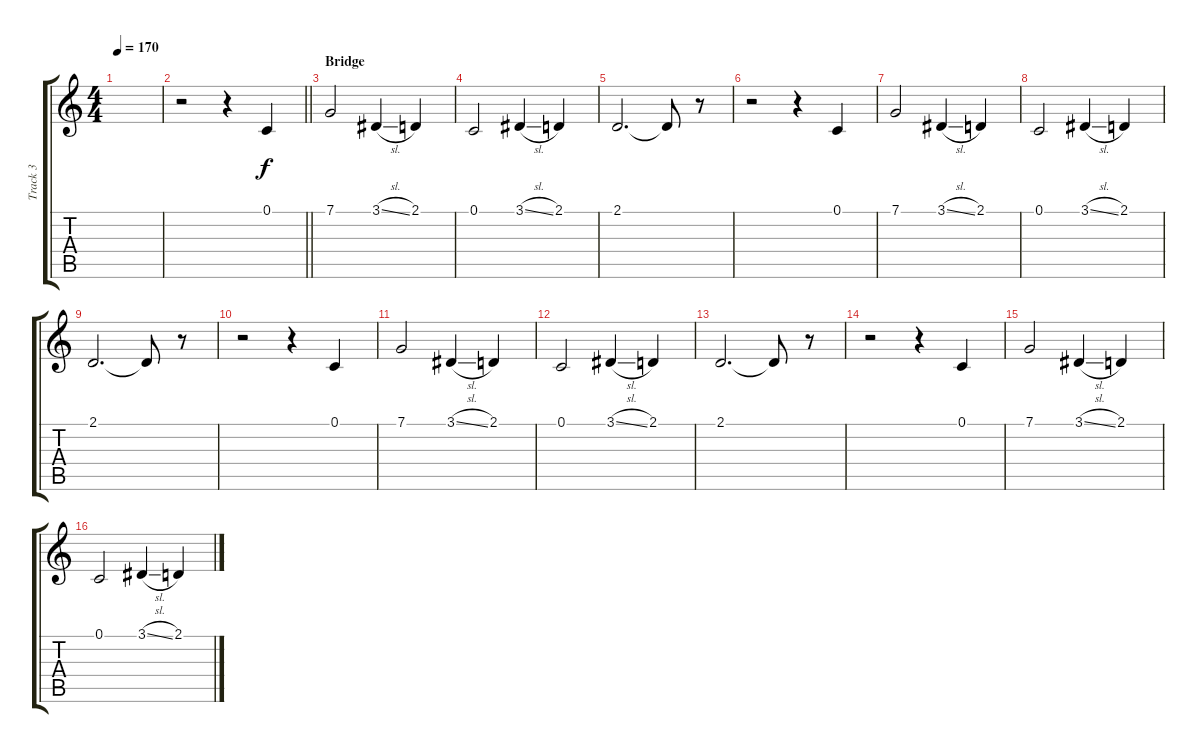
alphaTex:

\track ("Track 3" "Track 3") {instrument lead6voice}
\staff {score tabs}
\tuning (C4 G3 Eb3 Bb2 F2 C2) {hide}
\ts (4 4)
\tempo 170
\clef g2
\ks c
|
\barLineRight lightlight
r.2 r.4 0.1.4 |
\section ("" "Bridge")
7.1.2 3.1{sl}.4 2.1.4 |
0.1.2 3.1{sl}.4 2.1.4 |
2.1.2{d} 2.1{t}.8 r.8 |
r.2 r.4 0.1.4 |
7.1.2 3.1{sl}.4 2.1.4 |
0.1.2 3.1{sl}.4 2.1.4 |
2.1.2{d} 2.1{t}.8 r.8 |
r.2 r.4 0.1.4 |
7.1.2 3.1{sl}.4 2.1.4 |
0.1.2 3.1{sl}.4 2.1.4 |
2.1.2{d} 2.1{t}.8 r.8 |
r.2 r.4 0.1.4 |
7.1.2 3.1{sl}.4 2.1.4 |
0.1.2 3.1{sl}.4 2.1.4
